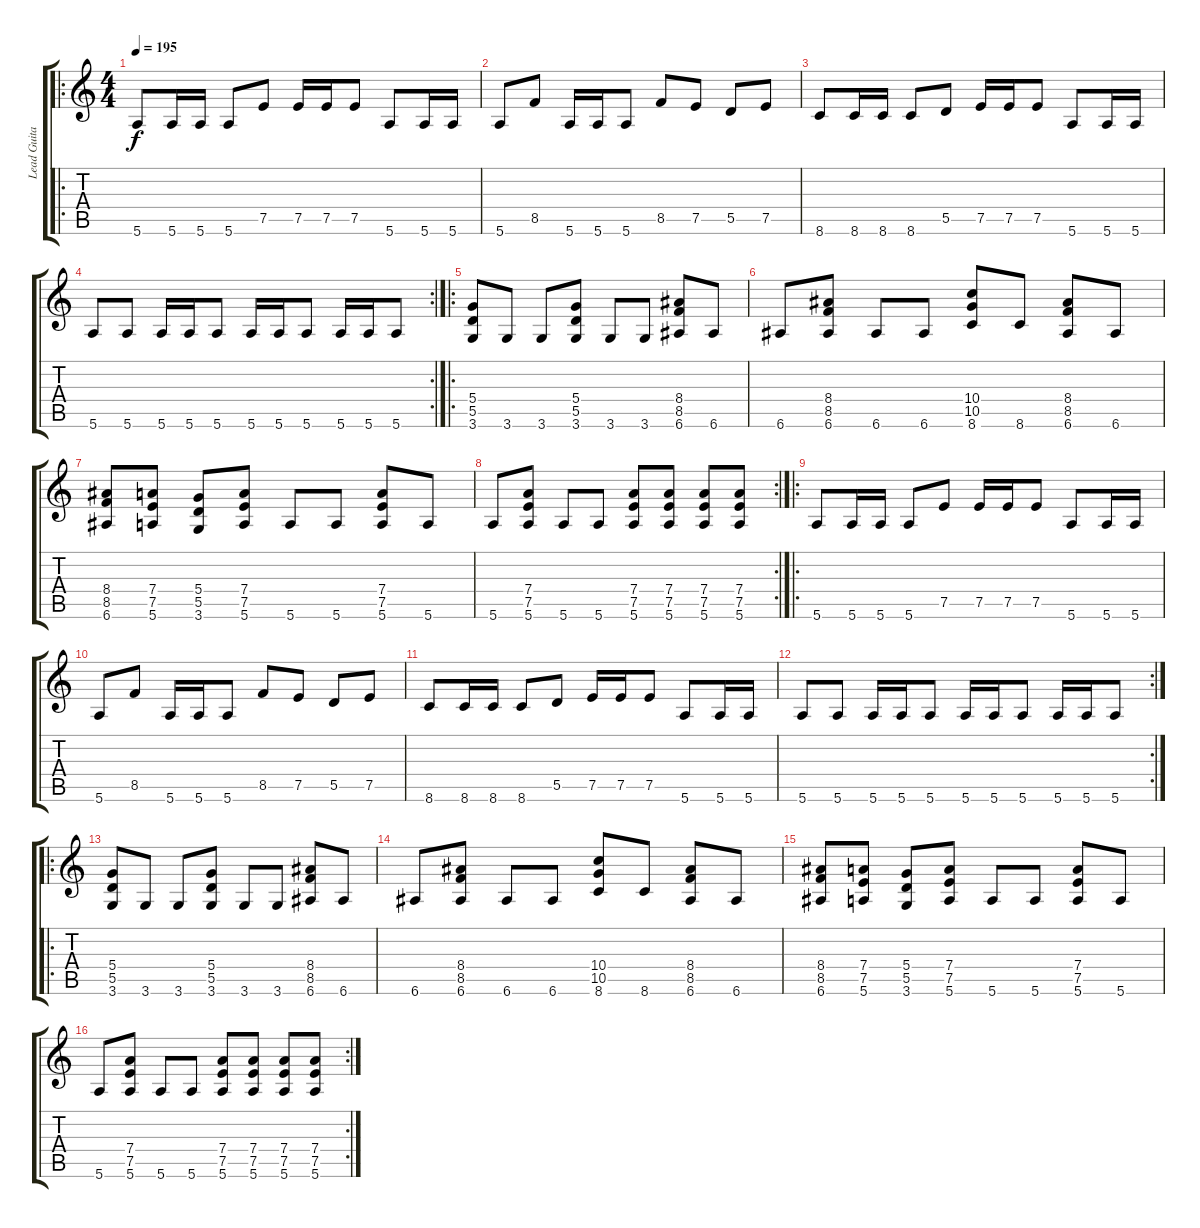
\track ("Lead Guitar" "Lead Guita") {instrument distortionguitar}
\staff {score tabs}
\tuning (E4 B3 G3 D3 A2 E2) {hide}
\ro
\ts (4 4)
\tempo 195
\clef g2
\ks c
5.6.8{dy f instrument distortionguitar} 5.6.16 5.6.16 5.6.8 7.5.8 7.5.16 7.5.16 7.5.8 5.6.8 5.6.16 5.6.16 |
5.6.8 8.5.8 5.6.16 5.6.16 5.6.8 8.5.8 7.5.8 5.5.8 7.5.8 |
8.6.8 8.6.16 8.6.16 8.6.8 5.5.8 7.5.16 7.5.16 7.5.8 5.6.8 5.6.16 5.6.16 |
\rc 2
5.6.8 5.6.8 5.6.16 5.6.16 5.6.8 5.6.16 5.6.16 5.6.8 5.6.16 5.6.16 5.6.8 |
\ro
(5.4 5.5 3.6).8 3.6.8 3.6.8 (5.4 5.5 3.6).8 3.6.8 3.6.8 (8.4 8.5 6.6).8 6.6.8 |
6.6.8 (8.4 8.5 6.6).8 6.6.8 6.6.8 (10.4 10.5 8.6).8 8.6.8 (8.4 8.5 6.6).8 6.6.8 |
(8.4 8.5 6.6).8 (7.4 7.5 5.6).8 (5.4 5.5 3.6).8 (7.4 7.5 5.6).8 5.6.8 5.6.8 (7.4 7.5 5.6).8 5.6.8 |
\rc 2
5.6.8 (7.4 7.5 5.6).8 5.6.8 5.6.8 (7.4 7.5 5.6).8 (7.4 7.5 5.6).8 (7.4 7.5 5.6).8 (7.4 7.5 5.6).8 |
\ro
5.6.8 5.6.16 5.6.16 5.6.8 7.5.8 7.5.16 7.5.16 7.5.8 5.6.8 5.6.16 5.6.16 |
5.6.8 8.5.8 5.6.16 5.6.16 5.6.8 8.5.8 7.5.8 5.5.8 7.5.8 |
8.6.8 8.6.16 8.6.16 8.6.8 5.5.8 7.5.16 7.5.16 7.5.8 5.6.8 5.6.16 5.6.16 |
\rc 2
5.6.8 5.6.8 5.6.16 5.6.16 5.6.8 5.6.16 5.6.16 5.6.8 5.6.16 5.6.16 5.6.8 |
\ro
(5.4 5.5 3.6).8 3.6.8 3.6.8 (5.4 5.5 3.6).8 3.6.8 3.6.8 (8.4 8.5 6.6).8 6.6.8 |
6.6.8 (8.4 8.5 6.6).8 6.6.8 6.6.8 (10.4 10.5 8.6).8 8.6.8 (8.4 8.5 6.6).8 6.6.8 |
(8.4 8.5 6.6).8 (7.4 7.5 5.6).8 (5.4 5.5 3.6).8 (7.4 7.5 5.6).8 5.6.8 5.6.8 (7.4 7.5 5.6).8 5.6.8 |
\rc 2
5.6.8 (7.4 7.5 5.6).8 5.6.8 5.6.8 (7.4 7.5 5.6).8 (7.4 7.5 5.6).8 (7.4 7.5 5.6).8 (7.4 7.5 5.6).8
